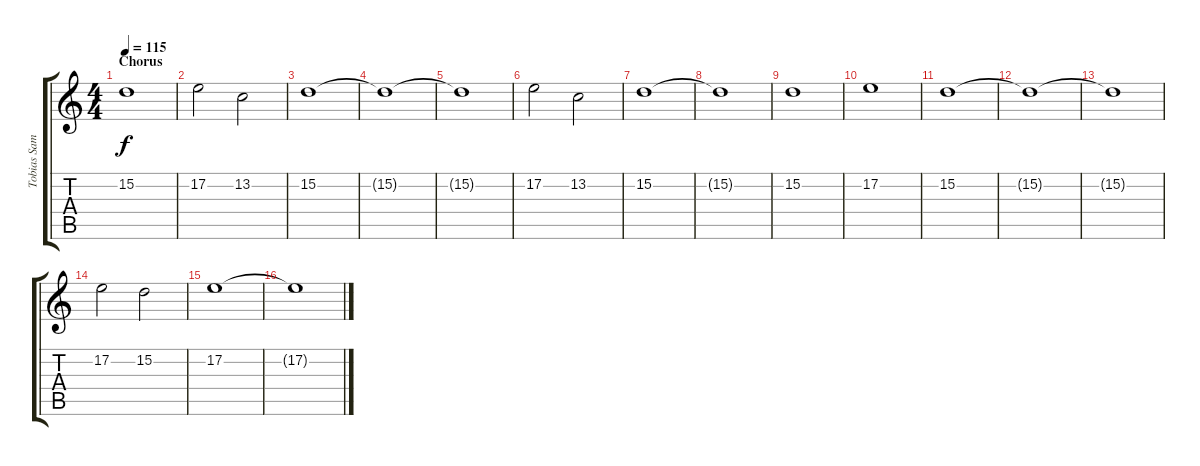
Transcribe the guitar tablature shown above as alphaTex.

\track ("Tobias Sammet" "Tobias Sam") {instrument stringensemble1}
\staff {score tabs}
\tuning (E4 B3 G3 D3 A2 E2) {hide}
\ts (4 4)
\section ("" "Chorus")
\tempo 115
\clef g2
\ks c
15.2.1{dy f} |
17.2.2 13.2.2 |
15.2.1 |
15.2{t}.1 |
15.2{t}.1 |
17.2.2 13.2.2 |
15.2.1 |
15.2{t}.1 |
15.2.1 |
17.2.1 |
15.2.1 |
15.2{t}.1 |
15.2{t}.1 |
17.2.2 15.2.2 |
17.2.1 |
17.2{t}.1
